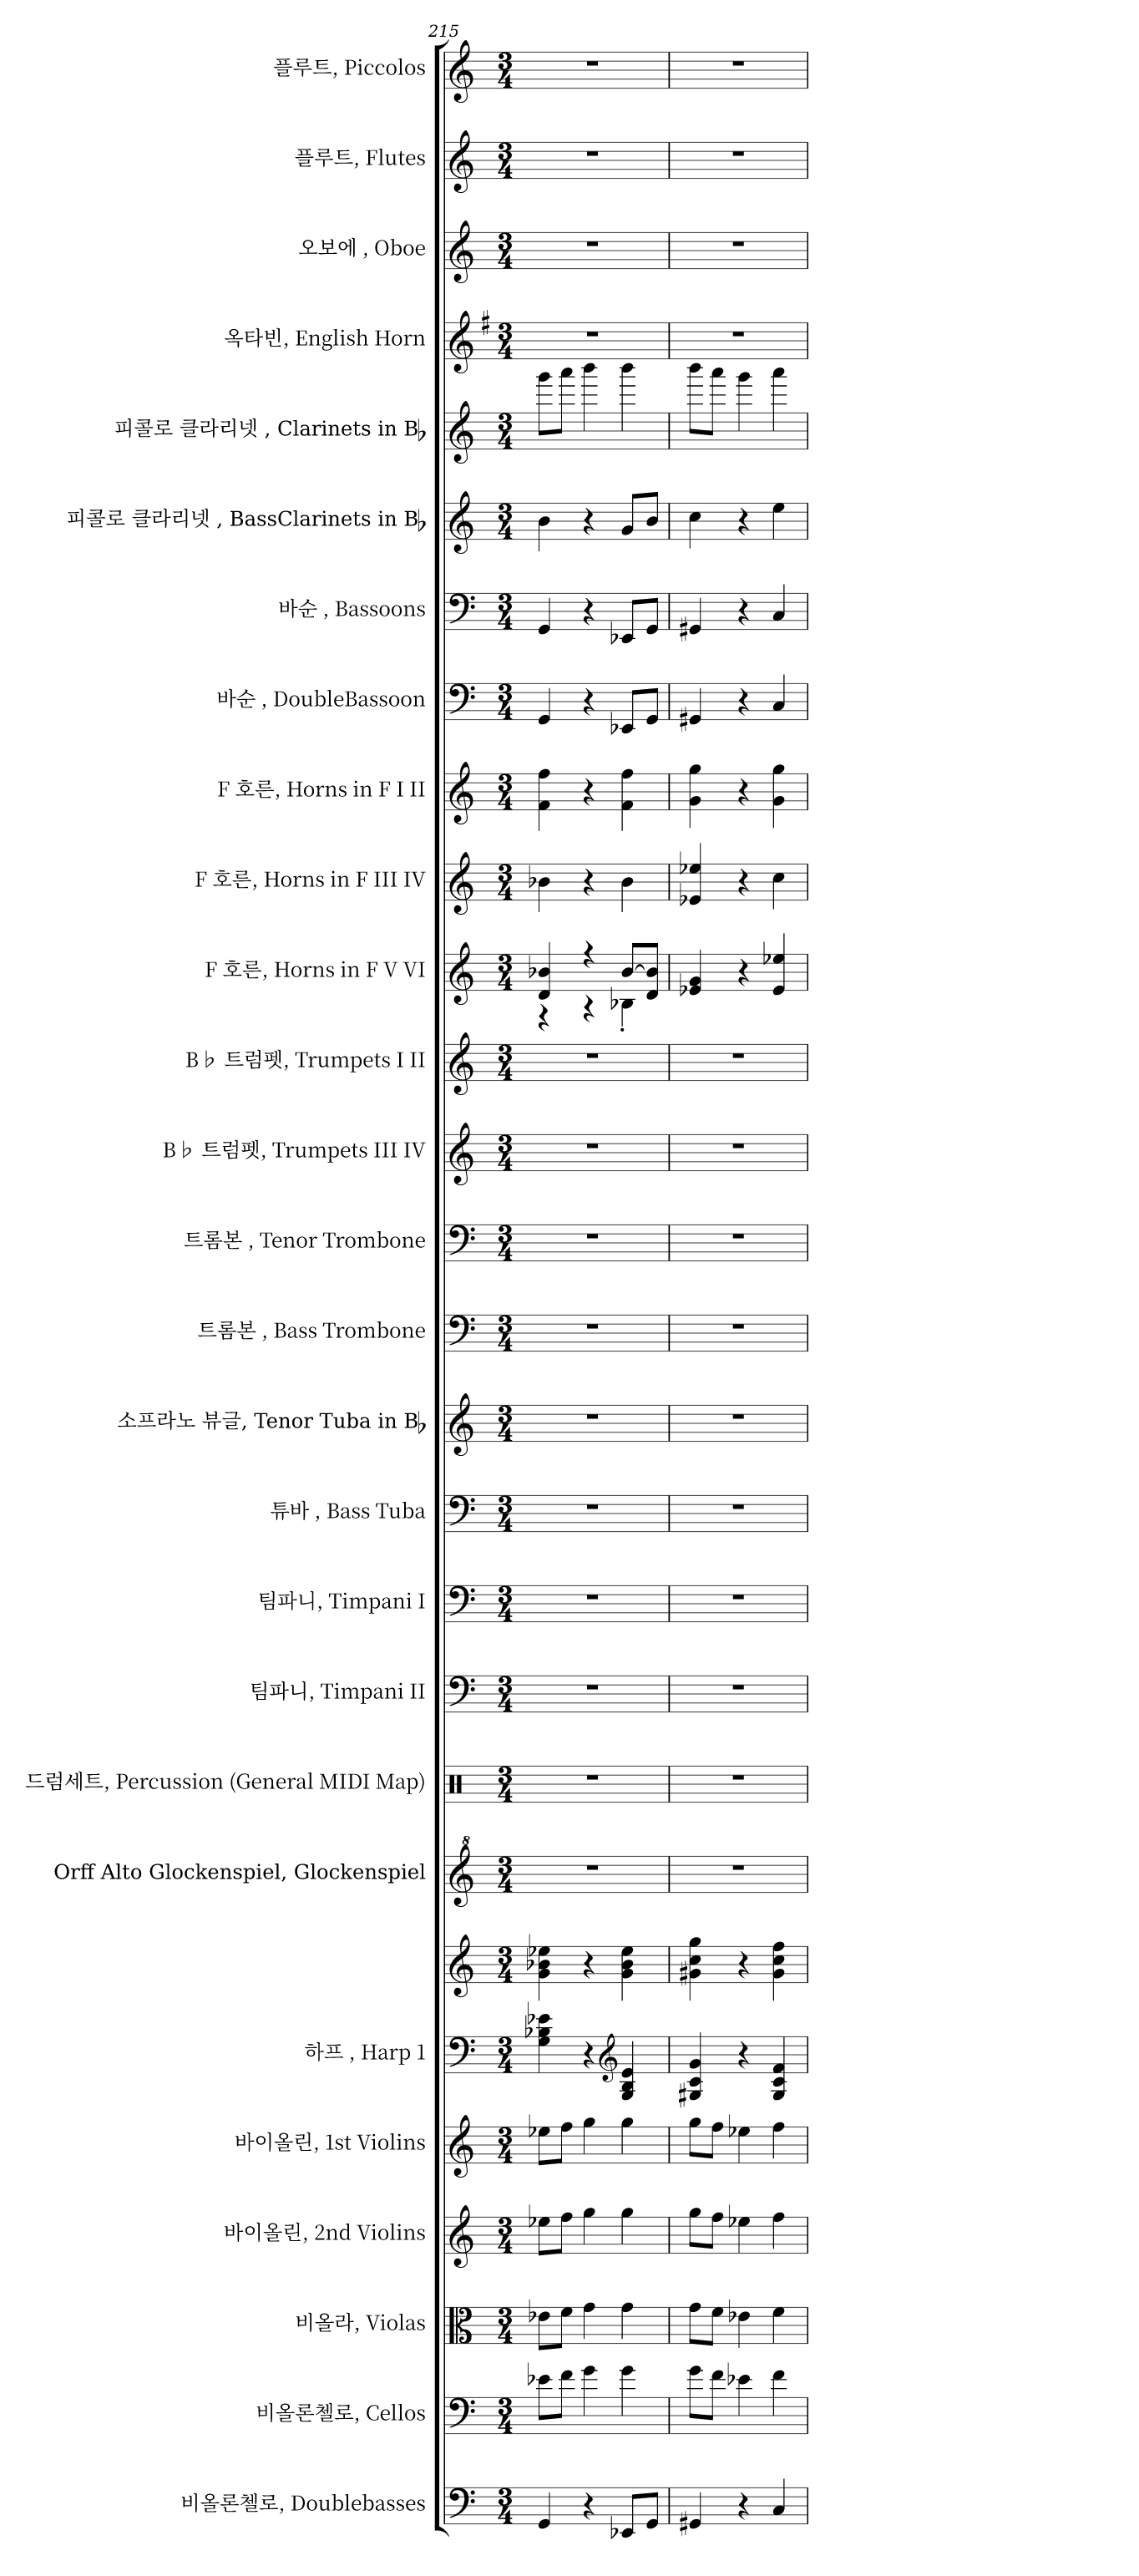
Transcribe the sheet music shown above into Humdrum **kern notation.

**kern	**kern	**kern	**kern	**kern	**kern	**kern	**kern	**kern	**kern	**kern	**kern	**kern	**kern	**kern	**kern	**kern	**kern	**kern	**kern	**kern	**kern	**kern	**kern	**kern	**kern	**kern	**kern
*part27	*part26	*part25	*part24	*part23	*part22	*part22	*part21	*part20	*part19	*part18	*part17	*part16	*part15	*part14	*part13	*part12	*part11	*part10	*part9	*part8	*part7	*part6	*part5	*part4	*part3	*part2	*part1
*staff28	*staff27	*staff26	*staff25	*staff24	*staff23	*staff22	*staff21	*staff20	*staff19	*staff18	*staff17	*staff16	*staff15	*staff14	*staff13	*staff12	*staff11	*staff10	*staff9	*staff8	*staff7	*staff6	*staff5	*staff4	*staff3	*staff2	*staff1
*I"비올론첼로, Doublebasses	*I"비올론첼로, Cellos	*I"비올라, Violas	*I"바이올린, 2nd Violins	*I"바이올린, 1st Violins	*I"하프 , Harp 1	*	*I"Orff Alto Glockenspiel, Glockenspiel	*I"드럼세트, Percussion (General MIDI Map)	*I"팀파니, Timpani II	*I"팀파니, Timpani I	*I"튜바 , Bass Tuba	*I"소프라노 뷰글, Tenor Tuba in Bb	*I"트롬본 , Bass Trombone	*I"트롬본 , Tenor Trombone	*I"B♭ 트럼펫, Trumpets III IV	*I"B♭ 트럼펫, Trumpets I II	*I"F 호른, Horns in F  V  VI	*I"F 호른, Horns in F III IV	*I"F 호른, Horns in F  I  II	*I"바순 , DoubleBassoon	*I"바순 , Bassoons	*I"피콜로 클라리넷 , BassClarinets in Bb	*I"피콜로 클라리넷 , Clarinets in Bb	*I"옥타빈, English Horn	*I"오보에 , Oboe	*I"플루트, Flutes	*I"플루트, Piccolos
*	*	*I'Vlas.	*I'Vlns.	*I'Vlns.	*I'Hrp.	*	*I'O. A. Glk.	*	*I'Timp.	*I'Timp.	*I'Tba.	*	*I'Tbn.	*I'Tbn.	*I'B♭ Tpt.	*I'B♭ Tpt.	*I'F Hn.	*I'F Hn.	*I'F Hn.	*	*I'Bsn.	*	*	*	*I'Ob.	*I'Fl.	*
*clefF4	*clefF4	*clefC3	*clefG2	*clefG2	*clefF4	*clefG2	*clefG^2	*clefX	*clefF4	*clefF4	*clefF4	*clefG2	*clefF4	*clefF4	*clefG2	*clefG2	*clefG2	*clefG2	*clefG2	*clefF4	*clefF4	*clefG2	*clefG2	*clefG2	*clefG2	*clefG2	*clefG2
*	*	*	*	*	*	*	*	*	*	*	*	*	*	*	*ITrd1c2	*ITrd1c2	*ITrd4c7	*ITrd4c7	*ITrd4c7	*	*	*ITrd-5c-8	*ITrd-5c-8	*ITrd4c7	*	*	*
*k[]	*k[]	*k[]	*k[]	*k[]	*k[]	*k[]	*k[]	*k[]	*k[]	*k[]	*k[]	*k[]	*k[]	*k[]	*k[b-e-]	*k[b-e-]	*k[b-]	*k[b-]	*k[b-]	*k[]	*k[]	*k[b-e-a-d-]	*k[b-e-a-d-]	*k[]	*k[]	*k[]	*k[]
*M3/4	*M3/4	*M3/4	*M3/4	*M3/4	*M3/4	*M3/4	*M3/4	*M3/4	*M3/4	*M3/4	*M3/4	*M3/4	*M3/4	*M3/4	*M3/4	*M3/4	*M3/4	*M3/4	*M3/4	*M3/4	*M3/4	*M3/4	*M3/4	*M3/4	*M3/4	*M3/4	*M3/4
=215	=215	=215	=215	=215	=215	=215	=215	=215	=215	=215	=215	=215	=215	=215	=215	=215	=215	=215	=215	=215	=215	=215	=215	=215	=215	=215	=215
*	*	*	*	*	*	*	*	*	*	*	*	*	*	*	*	*	*^	*	*	*	*	*	*	*	*	*	*
4GG/	8e-X\L	8e-X\L	8ee-X\L	8ee-X\L	4G\ 4B-X\ 4e-X\	4g\ 4b-X\ 4ee-X\	2.r	2.r	2.r	2.r	2.r	2.r	2.r	2.r	2.r	2.r	4G/ 4e-X/	4r	4e-X\	4B-\ 4b-\	4GG/	4GG/	4gg\	8eeee-\L	2.r	2.r	2.r	2.r
.	8f\J	8f\J	8ff\J	8ff\J	.	.	.	.	.	.	.	.	.	.	.	.	.	.	.	.	.	.	.	8ffff\J	.	.	.	.
4r	4g\	4g\	4gg\	4gg\	4r	4r	.	.	.	.	.	.	.	.	.	.	4r	4r	4r	4r	4r	4r	4r	4gggg\	.	.	.	.
*	*	*	*	*	*clefG2	*	*	*	*	*	*	*	*	*	*	*	*	*	*	*	*	*	*	*	*	*	*	*
8EE-X/L	4g\	4g\	4gg\	4gg\	4G/ 4B-/ 4e-/	4g\ 4b-\ 4ee-\	.	.	.	.	.	.	.	.	.	.	[8e-/L	4E-X'\	4e-\	4B-\ 4b-\	8EE-X/L	8EE-X/L	8ee-/L	4gggg\	.	.	.	.
8GG/J	.	.	.	.	.	.	.	.	.	.	.	.	.	.	.	.	8G/ 8e-/]J	.	.	.	8GG/J	8GG/J	8gg/J	.	.	.	.	.
*	*	*	*	*	*	*	*	*	*	*	*	*	*	*	*	*	*v	*v	*	*	*	*	*	*	*	*	*	*
=216	=216	=216	=216	=216	=216	=216	=216	=216	=216	=216	=216	=216	=216	=216	=216	=216	=216	=216	=216	=216	=216	=216	=216	=216	=216	=216	=216
4GG#X/	8g\L	8g\L	8gg\L	8gg\L	4G#X/ 4c/ 4g/	4g#X\ 4cc\ 4gg\	2.r	2.r	2.r	2.r	2.r	2.r	2.r	2.r	2.r	2.r	4A-X/ 4c/	4A-X/ 4a-X/	4c\ 4cc\	4GG#X/	4GG#X/	4aa-\	8gggg\L	2.r	2.r	2.r	2.r
.	8f\J	8f\J	8ff\J	8ff\J	.	.	.	.	.	.	.	.	.	.	.	.	.	.	.	.	.	.	8ffff\J	.	.	.	.
4r	4e-X\	4e-X\	4ee-X\	4ee-X\	4r	4r	.	.	.	.	.	.	.	.	.	.	4r	4r	4r	4r	4r	4r	4eeee-\	.	.	.	.
4C/	4f\	4f\	4ff\	4ff\	4G#/ 4c/ 4f/	4g#\ 4cc\ 4ff\	.	.	.	.	.	.	.	.	.	.	4A-/ 4a-X/	4f\	4c\ 4cc\	4C/	4C/	4ccc\	4ffff\	.	.	.	.
=	=	=	=	=	=	=	=	=	=	=	=	=	=	=	=	=	=	=	=	=	=	=	=	=	=	=	=
*-	*-	*-	*-	*-	*-	*-	*-	*-	*-	*-	*-	*-	*-	*-	*-	*-	*-	*-	*-	*-	*-	*-	*-	*-	*-	*-	*-
